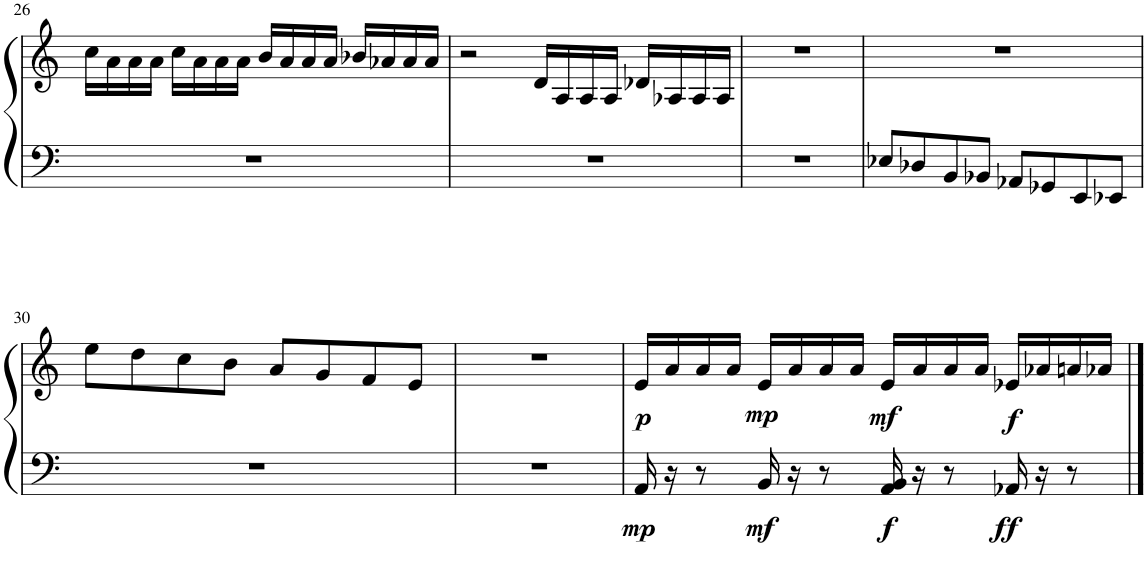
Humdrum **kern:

**kern	**kern	**dynam
*part1	*part1	*part1
*staff2	*staff1	*staff1/2
*I"Piano	*	*
*I'Pno.	*	*
!!LO:PB:g=z
*clefF4	*clefG2	*
*k[]	*k[]	*
*M4/4	*M4/4	*
=26	=26	=26
1r	16cc\LL	.
.	16a\	.
.	16a\	.
.	16a\JJ	.
.	16cc\LL	.
.	16a\	.
.	16a\	.
.	16a\JJ	.
.	16b/LL	.
.	16a/	.
.	16a/	.
.	16a/JJ	.
.	16b-X/LL	.
.	16a-X/	.
.	16a-/	.
.	16a-/JJ	.
=27	=27	=27
1r	2r	.
.	16d/LL	.
.	16A/	.
.	16A/	.
.	16A/JJ	.
.	16d-X/LL	.
.	16A-X/	.
.	16A-/	.
.	16A-/JJ	.
=28	=28	=28
1r	1r	.
=29	=29	=29
8E-X/L	1r	.
8D-X/	.	.
8BB/	.	.
8BB-X/J	.	.
8AA-X/L	.	.
8GG-X/	.	.
8EE/	.	.
8EE-X/J	.	.
!!LO:LB:g=z
=30	=30	=30
1r	8ee\L	.
.	8dd\	.
.	8cc\	.
.	8b\J	.
.	8a/L	.
.	8g/	.
.	8f/	.
.	8e/J	.
=31	=31	=31
1r	1r	.
=32	=32	=32
!	!	!LO:DY:b=2
!	!	!LO:DY:n=1:b
16AA/	16e/LL	mp p
16r	16a/	.
8r	16a/	.
.	16a/JJ	.
!	!	!LO:DY:n=2:b=2
!	!	!LO:DY:n=3:b
16BB/	16e/LL	mf mp
16r	16a/	.
8r	16a/	.
.	16a/JJ	.
!	!	!LO:DY:n=4:b=2
!	!	!LO:DY:n=5:b
16AA/ 16BB/	16e/LL	f mf
16r	16a/	.
8r	16a/	.
.	16a/JJ	.
!	!	!LO:DY:n=6:b=2
!	!	!LO:DY:n=7:b
16AA-X/	16e-X/LL	ff f
16r	16a-X/	.
8r	16an/	.
.	16a-X/JJ	.
==	==	==
*-	*-	*-
